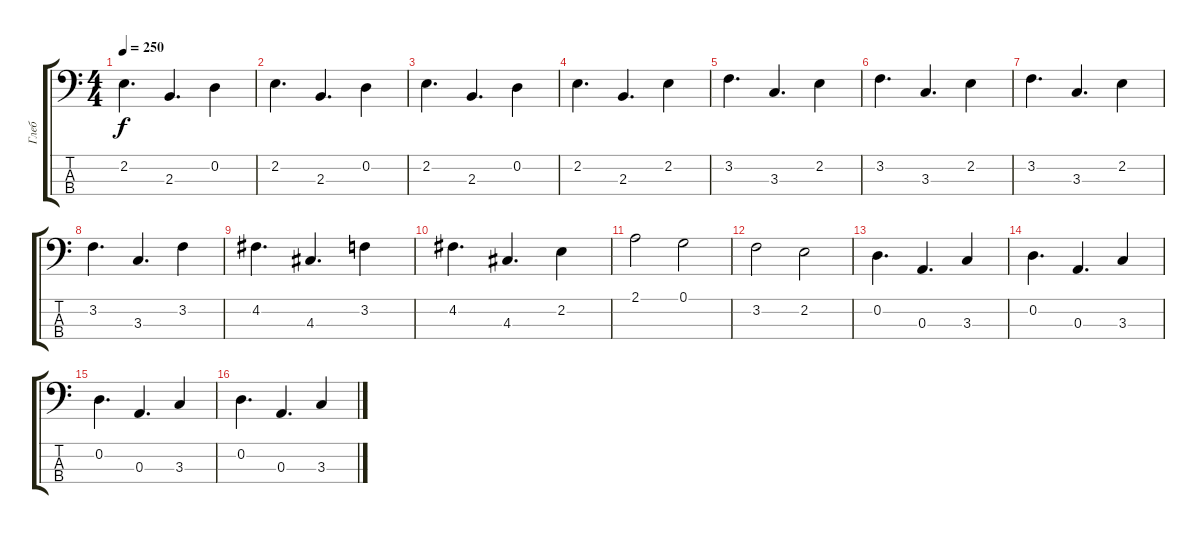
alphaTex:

\track ("Глеб" "Глеб") {instrument electricbasspick}
\staff {score tabs}
\tuning (G2 D2 A1 E1) {hide}
\ts (4 4)
\tempo 250
\clef f4
\ks c
2.2.4{d dy f} 2.3.4{d} 0.2.4 |
2.2.4{d} 2.3.4{d} 0.2.4 |
2.2.4{d} 2.3.4{d} 0.2.4 |
2.2.4{d} 2.3.4{d} 2.2.4 |
3.2.4{d} 3.3.4{d} 2.2.4 |
3.2.4{d} 3.3.4{d} 2.2.4 |
3.2.4{d} 3.3.4{d} 2.2.4 |
3.2.4{d} 3.3.4{d} 3.2.4 |
4.2.4{d} 4.3.4{d} 3.2.4 |
4.2.4{d} 4.3.4{d} 2.2.4 |
2.1.2 0.1.2 |
3.2.2 2.2.2 |
0.2.4{d} 0.3.4{d} 3.3.4 |
0.2.4{d} 0.3.4{d} 3.3.4 |
0.2.4{d} 0.3.4{d} 3.3.4 |
0.2.4{d} 0.3.4{d} 3.3.4
